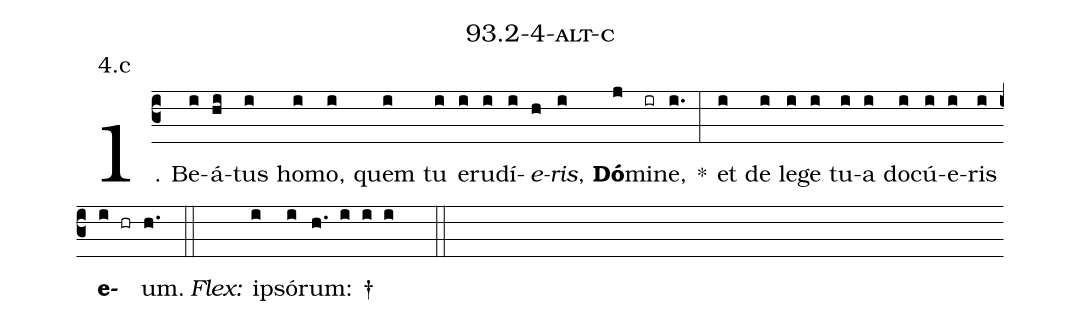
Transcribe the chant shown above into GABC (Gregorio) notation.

name: 93.2-4-alt-c;
annotation: 4.c;
%%
(c3)1. Be(i)á(hi)tus(i) ho(i)mo,(i) quem(i) tu(i) e(i)ru(i)dí(i)<i>e</i>(h)<i>ris</i>,(i) <b>Dó</b>(j)mi(ir)ne,(i.) *(:) et(i) de(i) le(i)ge(i) tu(i)a(i) do(i)cú(i)e(i)ris(i) <b>e</b>(i hr)um.(h.) (::)
<i>Flex:</i>()  ip(i)só(i)rum: †(h. i i i  ::)

%E(i) u(i) o(i) u(i) a(i) e.(h.) (::)
